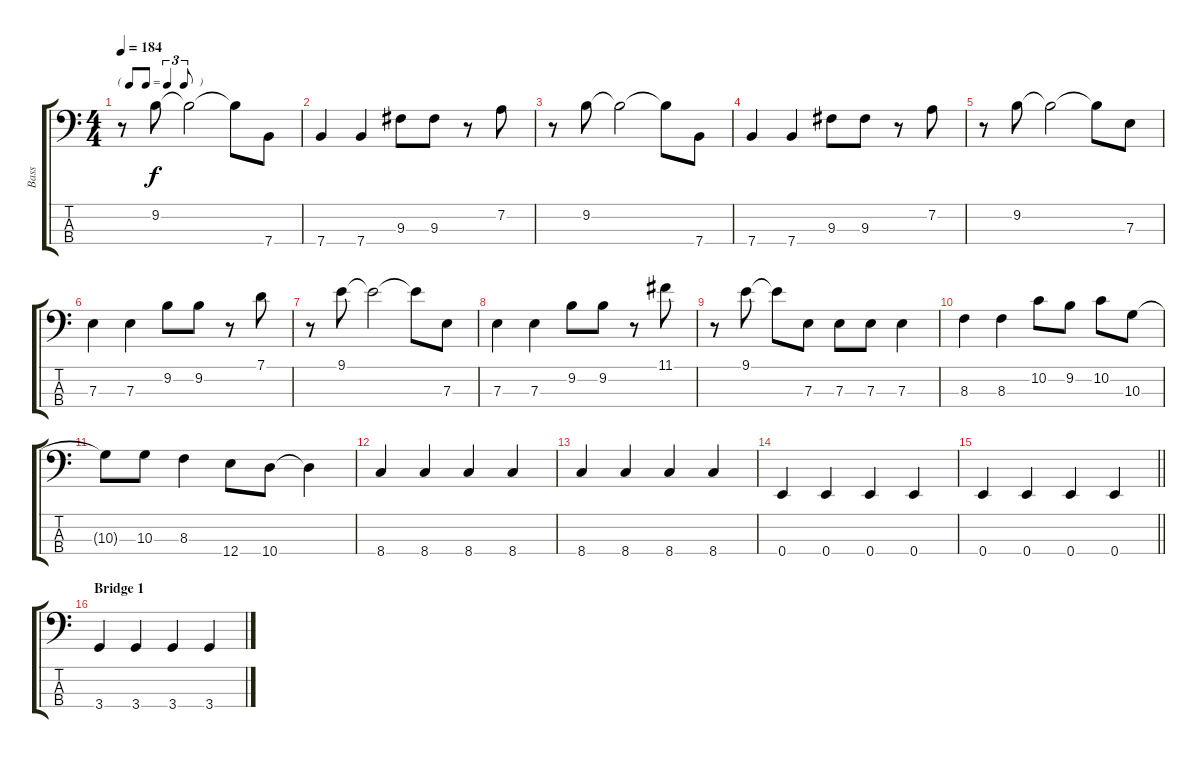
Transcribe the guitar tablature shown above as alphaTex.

\track ("Bass" "Bass") {instrument electricbassfinger}
\staff {score tabs}
\tuning (G2 D2 A1 E1) {hide}
\ts (4 4)
\tf triplet8th
\tempo 184
\clef f4
\ks c
r.8{dy f} 9.2.8 9.2{t}.2 9.2{t}.8 7.4.8 |
7.4.4 7.4.4 9.3.8 9.3.8 r.8 7.2.8 |
r.8 9.2.8 9.2{t}.2 9.2{t}.8 7.4.8 |
7.4.4 7.4.4 9.3.8 9.3.8 r.8 7.2.8 |
r.8 9.2.8 9.2{t}.2 9.2{t}.8 7.3.8 |
7.3.4 7.3.4 9.2.8 9.2.8 r.8 7.1.8 |
r.8 9.1.8 9.1{t}.2 9.1{t}.8 7.3.8 |
7.3.4 7.3.4 9.2.8 9.2.8 r.8 11.1.8 |
r.8 9.1.8 9.1{t}.8 7.3.8 7.3.8 7.3.8 7.3.4 |
8.3.4 8.3.4 10.2.8 9.2.8 10.2.8 10.3.8 |
10.3{t}.8 10.3.8 8.3.4 12.4.8 10.4.8 10.4{t}.4 |
8.4.4 8.4.4 8.4.4 8.4.4 |
8.4.4 8.4.4 8.4.4 8.4.4 |
0.4.4 0.4.4 0.4.4 0.4.4 |
\barLineRight lightlight
0.4.4 0.4.4 0.4.4 0.4.4 |
\section ("" "Bridge 1")
3.4.4 3.4.4 3.4.4 3.4.4
